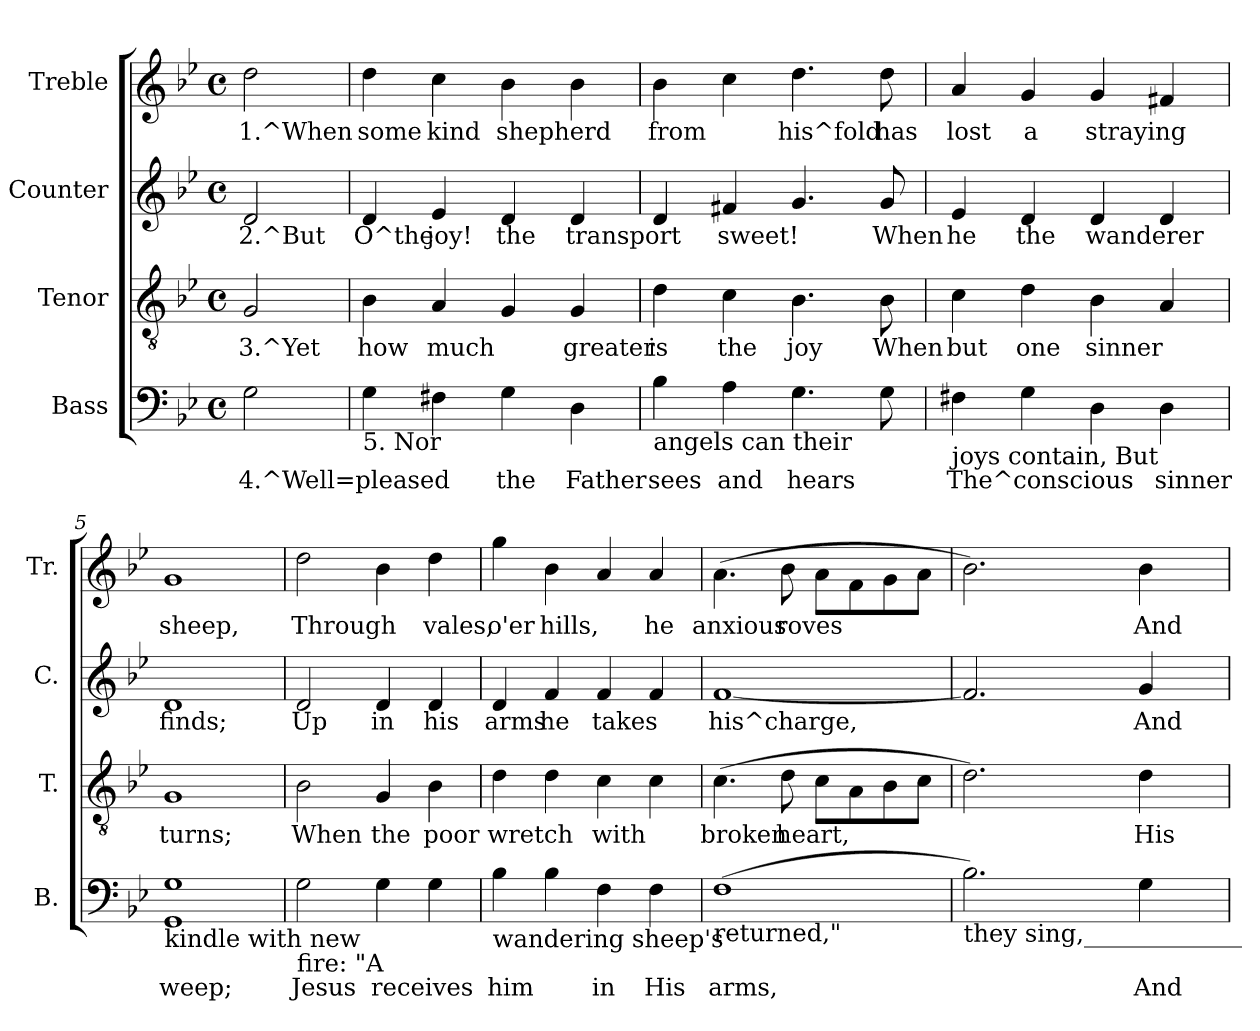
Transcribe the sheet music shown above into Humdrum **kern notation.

**kern	**text	**kern	**text	**kern	**text	**kern	**text
*part4	*part4	*part3	*part3	*part2	*part2	*part1	*part1
*staff4	*staff4	*staff3	*staff3	*staff2	*staff2	*staff1	*staff1
*I"Bass	*	*I"Tenor	*	*I"Counter	*	*I"Treble	*
*I'B.	*	*I'T.	*	*I'C.	*	*I'Tr.	*
!!LO:PB:g=z
*stria5	*	*stria5	*	*stria5	*	*stria5	*
*clefF4	*	*clefGv2	*	*clefG2	*	*clefG2	*
*k[b-e-]	*	*k[b-e-]	*	*k[b-e-]	*	*k[b-e-]	*
*B-:	*	*B-:	*	*B-:	*	*B-:	*
*M4/4	*	*M4/4	*	*M4/4	*	*M4/4	*
*met(c)	*	*met(c)	*	*met(c)	*	*met(c)	*
=1	=1	=1	=1	=1	=1	=1	=1
!	!LO:LY:b:rj	!	!LO:LY:b:rj	!	!LO:LY:b:rj	!	!LO:LY:b:rj
2G\	4.^Well=pleased	2G/	3.^Yet	2d/	2.^But	2dd\	1.^When
=2	=2	=2	=2	=2	=2	=2	=2
!LO:TX:b:t=5. Nor	!	!	!	!	!	!	!
!	!LO:LY:b:rj	!	!LO:LY:b:rj	!	!LO:LY:b:rj	!	!LO:LY:b:rj
4G\	.	4B-\	how	4d/	O^the	4dd\	some
!	!LO:LY:b:rj	!	!LO:LY:b:rj	!	!LO:LY:b:rj	!	!LO:LY:b:rj
4F#X\	.	4A/	much	4e-/	joy!	4cc\	kind
!	!LO:LY:b:rj	!	!LO:LY:b:rj	!	!LO:LY:b:rj	!	!LO:LY:b:rj
4G\	the	4G/	.	4d/	the	4b-\	shepherd
!	!LO:LY:b:rj	!	!LO:LY:b:rj	!	!LO:LY:b:rj	!	!LO:LY:b:rj
4D\	Father	4G/	greater	4d/	transport	4b-\	.
=3	=3	=3	=3	=3	=3	=3	=3
!LO:TX:b:t=angels can their	!	!	!	!	!	!	!
!	!LO:LY:b:rj	!	!LO:LY:b:rj	!	!LO:LY:b:rj	!	!LO:LY:b:rj
4B-\	sees	4d\	is	4d/	.	4b-\	from
!	!LO:LY:b:rj	!	!LO:LY:b:rj	!	!LO:LY:b:rj	!	!LO:LY:b:rj
4A\	and	4c\	the	4f#X/	sweet!	4cc\	.
!	!LO:LY:b:rj	!	!LO:LY:b:rj	!	!LO:LY:b:rj	!	!LO:LY:b:rj
4.G\	hears	4.B-\	joy	4.g/	.	4.dd\	his^fold
!	!LO:LY:b:rj	!	!LO:LY:b:rj	!	!LO:LY:b:rj	!	!LO:LY:b:rj
8G\	.	8B-\	When	8g/	When	8dd\	has
=4	=4	=4	=4	=4	=4	=4	=4
!LO:TX:b:t=joys contain, But	!	!	!	!	!	!	!
!	!LO:LY:b:rj	!	!LO:LY:b:rj	!	!LO:LY:b:rj	!	!LO:LY:b:rj
4F#X\	The^conscious	4c\	but	4e-/	he	4a/	lost
!	!LO:LY:b:rj	!	!LO:LY:b:rj	!	!LO:LY:b:rj	!	!LO:LY:b:rj
4G\	.	4d\	one	4d/	the	4g/	a
!	!LO:LY:b:rj	!	!LO:LY:b:rj	!	!LO:LY:b:rj	!	!LO:LY:b:rj
4D\	.	4B-\	sinner	4d/	wanderer	4g/	straying
!	!LO:LY:b:rj	!	!LO:LY:b:rj	!	!LO:LY:b:rj	!	!LO:LY:b:rj
4D\	sinner	4A/	.	4d/	.	4f#X>/	.
=5	=5	=5	=5	=5	=5	=5	=5
!LO:TX:b:t=kindle with new	!	!	!	!	!	!	!
!	!LO:LY:b:rj	!	!LO:LY:b:rj	!	!LO:LY:b:rj	!	!LO:LY:b:rj
1G 1GG	weep;	1G	turns;	1d	finds;	1g	sheep,
=6	=6	=6	=6	=6	=6	=6	=6
!LO:TX:b:t=fire&colon; "A	!	!	!	!	!	!	!
!	!LO:LY:b:rj	!	!LO:LY:b:rj	!	!LO:LY:b:rj	!	!LO:LY:b:rj
2G\	Jesus	2B-\	When	2d/	Up	2dd\	Through
!	!LO:LY:b:rj	!	!LO:LY:b:rj	!	!LO:LY:b:rj	!	!LO:LY:b:rj
4G\	receives	4G/	the	4d/	in	4b-\	.
!	!LO:LY:b:rj	!	!LO:LY:b:rj	!	!LO:LY:b:rj	!	!LO:LY:b:rj
4G\	.	4B-\	poor	4d/	his	4dd\	vales,
=7	=7	=7	=7	=7	=7	=7	=7
!LO:TX:b:t=wandering sheep's	!	!	!	!	!	!	!
!	!LO:LY:b:rj	!	!LO:LY:b:rj	!	!LO:LY:b:rj	!	!LO:LY:b:rj
4B-\	him	4d\	wretch	4d/	arms	4gg\	o'er
!	!LO:LY:b:rj	!	!LO:LY:b:rj	!	!LO:LY:b:rj	!	!LO:LY:b:rj
4B-\	.	4d\	.	4f/	he	4b-\	hills,
!	!LO:LY:b:rj	!	!LO:LY:b:rj	!	!LO:LY:b:rj	!	!LO:LY:b:rj
4F\	in	4c\	with	4f/	takes	4a/	.
!	!LO:LY:b:rj	!	!LO:LY:b:rj	!	!LO:LY:b:rj	!	!LO:LY:b:rj
4F\	His	4c\	.	4f/	.	4a/	he
=8	=8	=8	=8	=8	=8	=8	=8
!LO:TX:b:t=returned,"	!	!	!	!	!	!	!
!	!LO:LY:b:rj	!	!LO:LY:b:rj	!	!LO:LY:b:rj	!	!LO:LY:b:rj
(>1F	arms,	(>4.c\	broken	[<1f	his^charge,	(>4.a\	anxious
!	!	!	!LO:LY:b:rj	!	!	!	!LO:LY:b:rj
.	.	8d\	heart,	.	.	8b-\	roves
!	!	!	!LO:LY:b:rj	!	!	!	!LO:LY:b:rj
.	.	8c\L	.	.	.	8a\L	.
!	!	!	!LO:LY:b:rj	!	!	!	!LO:LY:b:rj
.	.	8A\	.	.	.	8f\	.
!	!	!	!LO:LY:b:rj	!	!	!	!LO:LY:b:rj
.	.	8B-\	.	.	.	8g\	.
!	!	!	!LO:LY:b:rj	!	!	!	!LO:LY:b:rj
.	.	8c\J	.	.	.	8a\J	.
=9	=9	=9	=9	=9	=9	=9	=9
!LO:TX:b:t=they sing,_____________	!	!	!	!	!	!	!
!	!LO:LY:b:rj	!	!LO:LY:b:rj	!	!LO:LY:b:rj	!	!LO:LY:b:rj
2.B-\)	.	2.d\)	.	2.f/]	.	2.b-\)	.
!	!LO:LY:b:rj	!	!LO:LY:b:rj	!	!LO:LY:b:rj	!	!LO:LY:b:rj
4G\	And	4d\	His	4g/	And	4b-\	And
=	=	=	=	=	=	=	=
*-	*-	*-	*-	*-	*-	*-	*-
